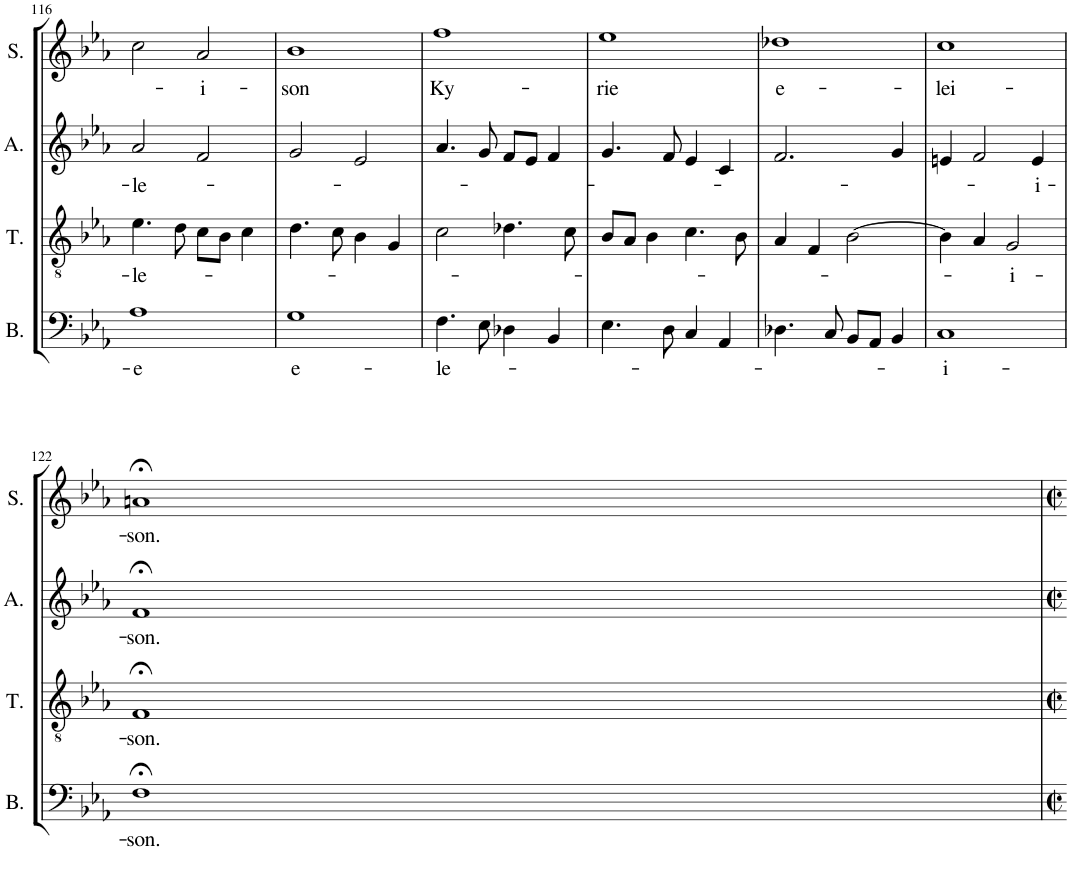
**kern	**text	**kern	**text	**kern	**text	**kern	**text
*part4	*part4	*part3	*part3	*part2	*part2	*part1	*part1
*staff4	*staff4	*staff3	*staff3	*staff2	*staff2	*staff1	*staff1
*I"BASS	*	*I"TENOR	*	*I"ALTO	*	*I"SOPRANO	*
*I'B.	*	*I'T.	*	*I'A.	*	*I'S.	*
!!LO:PB:g=z
*clefF4	*	*clefGv2	*	*clefG2	*	*clefG2	*
*	*	*Trd7c12	*	*	*	*	*
*k[b-e-a-]	*	*k[b-e-a-]	*	*k[b-e-a-]	*	*k[b-e-a-]	*
*E-:	*	*E-:	*	*E-:	*	*E-:	*
*M2/2	*	*M2/2	*	*M2/2	*	*M2/2	*
*met(c|)	*	*met(c|)	*	*met(c|)	*	*met(c|)	*
=116	=116	=116	=116	=116	=116	=116	=116
!	!LO:LY:b	!	!LO:LY:b	!	!LO:LY:b	!	!
1A-	-e	4.e-\	-le-	2a-/	-le-	2cc\	.
.	.	8d\	.	.	.	.	.
!	!	!	!	!	!	!	!LO:LY:b
.	.	8c\L	.	2f/	.	2a-/	-i-
.	.	8B-\J	.	.	.	.	.
.	.	4c\	.	.	.	.	.
=117	=117	=117	=117	=117	=117	=117	=117
!	!LO:LY:b	!	!	!	!	!	!LO:LY:b
1G	e-	4.d\	.	2g/	.	1b-	-son
.	.	8c\	.	.	.	.	.
.	.	4B-\	.	2e-/	.	.	.
.	.	4G/	.	.	.	.	.
=118	=118	=118	=118	=118	=118	=118	=118
!	!LO:LY:b	!	!	!	!	!	!LO:LY:b
4.F\	-le-	2c\	.	4.a-/	.	1ff	Ky-
8E-\	.	.	.	8g/	.	.	.
4D-X\	.	4.d-X\	.	8f/L	.	.	.
.	.	.	.	8e-/J	.	.	.
4BB-/	.	.	.	4f/	.	.	.
.	.	8c\	.	.	.	.	.
=119	=119	=119	=119	=119	=119	=119	=119
!	!	!	!	!	!	!	!LO:LY:b
4.E-\	.	8B-/L	.	4.g/	.	1ee-	-rie
.	.	8A-/J	.	.	.	.	.
.	.	4B-\	.	.	.	.	.
8D\	.	.	.	8f/	.	.	.
4C/	.	4.c\	.	4e-/	.	.	.
4AA-/	.	.	.	4c/	.	.	.
.	.	8B-\	.	.	.	.	.
=120	=120	=120	=120	=120	=120	=120	=120
!	!	!	!	!	!	!	!LO:LY:b
4.D-X\	.	4A-/	.	2.f/	.	1dd-X	e-
.	.	4F/	.	.	.	.	.
8C/	.	.	.	.	.	.	.
8BB-/L	.	[2B-\	.	.	.	.	.
8AA-/J	.	.	.	.	.	.	.
4BB-/	.	.	.	4g/	.	.	.
=121	=121	=121	=121	=121	=121	=121	=121
!	!LO:LY:b	!	!	!	!	!	!LO:LY:b
1C	-i-	4B-\]	.	4en/	.	1cc	-lei-
.	.	4A-/	.	2f/	.	.	.
!	!	!	!LO:LY:b	!	!	!	!
.	.	2G/	-i-	.	.	.	.
!	!	!	!	!	!LO:LY:b	!	!
.	.	.	.	4e/	-i-	.	.
!!LO:LB:g=z
=122	=122	=122	=122	=122	=122	=122	=122
!	!LO:LY:b	!	!LO:LY:b	!	!LO:LY:b	!	!LO:LY:b
1F;<	-son.	1F;<	-son.	1f;<	-son.	1an;<	-son.
=	=	=	=	=	=	=	=
*-	*-	*-	*-	*-	*-	*-	*-
